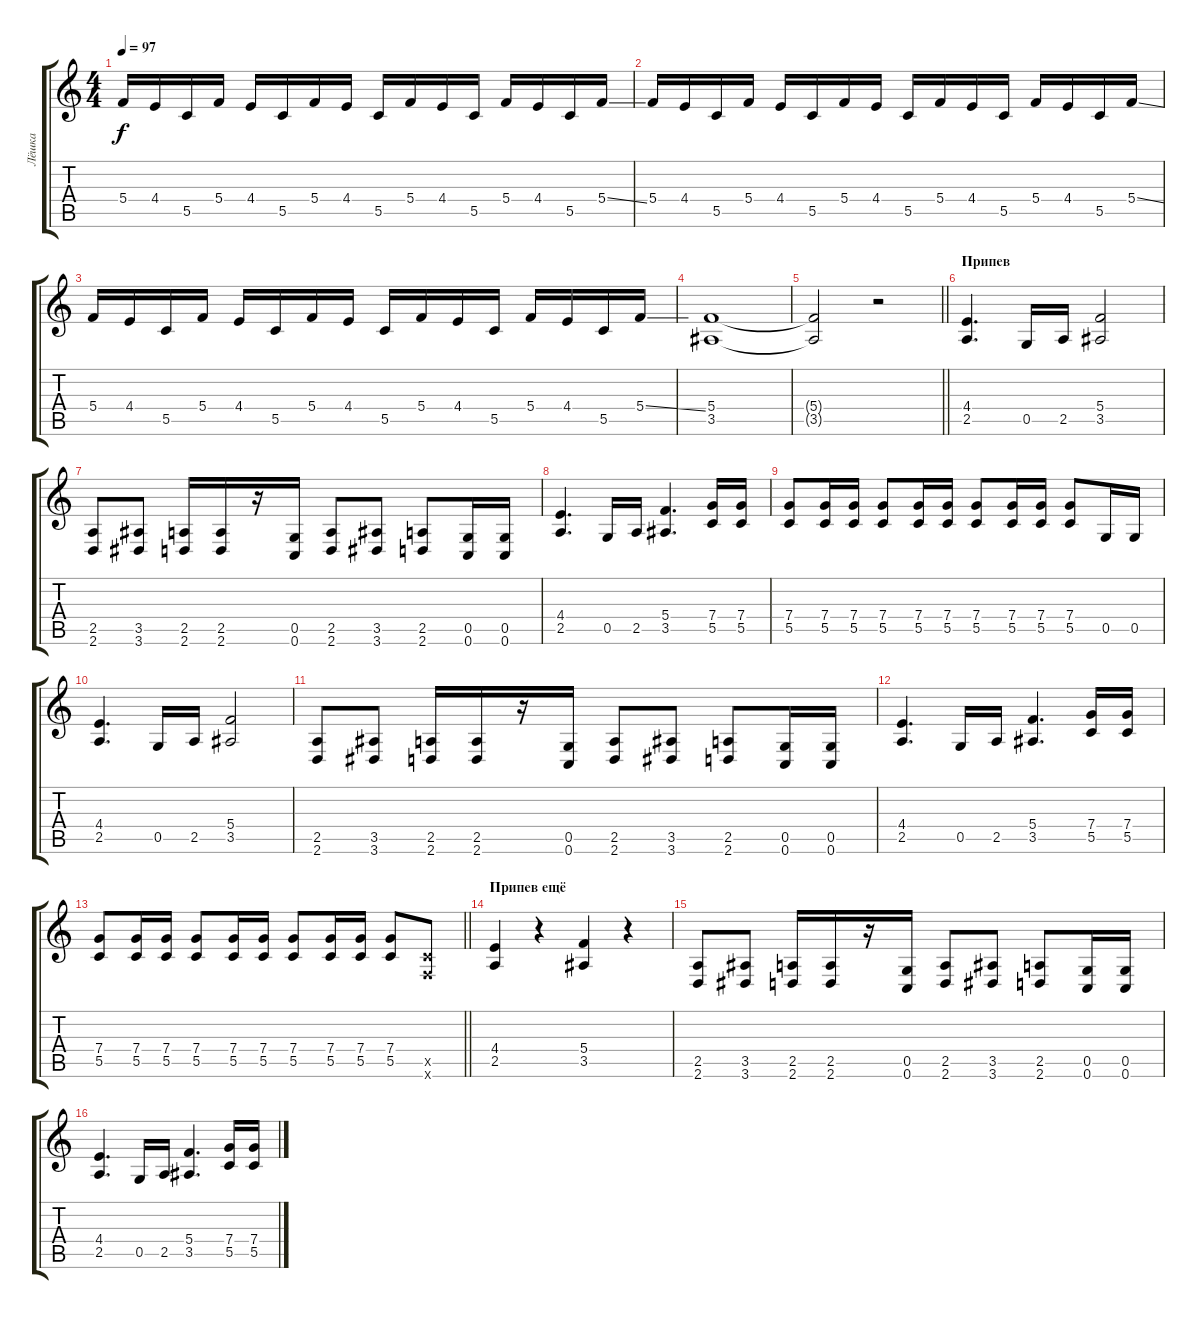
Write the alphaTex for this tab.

\track ("Лёшка" "Лёшка") {instrument distortionguitar}
\staff {score tabs}
\tuning (D4 A3 F3 C3 G2 C2) {hide}
\ts (4 4)
\tempo 97
\clef g2
\ks c
5.4.16{dy f} 4.4.16 5.5.16 5.4.16 4.4.16 5.5.16 5.4.16 4.4.16 5.5.16 5.4.16 4.4.16 5.5.16 5.4.16 4.4.16 5.5.16 5.4{ss}.16 |
5.4.16 4.4.16 5.5.16 5.4.16 4.4.16 5.5.16 5.4.16 4.4.16 5.5.16 5.4.16 4.4.16 5.5.16 5.4.16 4.4.16 5.5.16 5.4{ss}.16 |
5.4.16 4.4.16 5.5.16 5.4.16 4.4.16 5.5.16 5.4.16 4.4.16 5.5.16 5.4.16 4.4.16 5.5.16 5.4.16 4.4.16 5.5.16 5.4{ss}.16 |
(5.4 3.5).1 |
\barLineRight lightlight
(5.4{t} 3.5{t}).2 r.2 |
\section ("" "Припев")
(4.4 2.5).4{d} 0.5.16 2.5.16 (5.4 3.5).2 |
(2.5 2.6).8 (3.5 3.6).8 (2.5 2.6).16 (2.5 2.6).16 r.16 (0.5 0.6).16 (2.5 2.6).8 (3.5 3.6).8 (2.5 2.6).8 (0.5 0.6).16 (0.5 0.6).16 |
(4.4 2.5).4{d} 0.5.16 2.5.16 (5.4 3.5).4{d} (7.4 5.5).16 (7.4 5.5).16 |
(7.4 5.5).8 (7.4 5.5).16 (7.4 5.5).16 (7.4 5.5).8 (7.4 5.5).16 (7.4 5.5).16 (7.4 5.5).8 (7.4 5.5).16 (7.4 5.5).16 (7.4 5.5).8 0.5.16 0.5.16 |
(4.4 2.5).4{d} 0.5.16 2.5.16 (5.4 3.5).2 |
(2.5 2.6).8 (3.5 3.6).8 (2.5 2.6).16 (2.5 2.6).16 r.16 (0.5 0.6).16 (2.5 2.6).8 (3.5 3.6).8 (2.5 2.6).8 (0.5 0.6).16 (0.5 0.6).16 |
(4.4 2.5).4{d} 0.5.16 2.5.16 (5.4 3.5).4{d} (7.4 5.5).16 (7.4 5.5).16 |
\barLineRight lightlight
(7.4 5.5).8 (7.4 5.5).16 (7.4 5.5).16 (7.4 5.5).8 (7.4 5.5).16 (7.4 5.5).16 (7.4 5.5).8 (7.4 5.5).16 (7.4 5.5).16 (7.4 5.5).8 (5.5{x} 5.6{x}).8 |
\section ("" "Припев ещё")
(4.4 2.5).4 r.4 (5.4 3.5).4 r.4 |
(2.5 2.6).8 (3.5 3.6).8 (2.5 2.6).16 (2.5 2.6).16 r.16 (0.5 0.6).16 (2.5 2.6).8 (3.5 3.6).8 (2.5 2.6).8 (0.5 0.6).16 (0.5 0.6).16 |
(4.4 2.5).4{d} 0.5.16 2.5.16 (5.4 3.5).4{d} (7.4 5.5).16 (7.4 5.5).16
